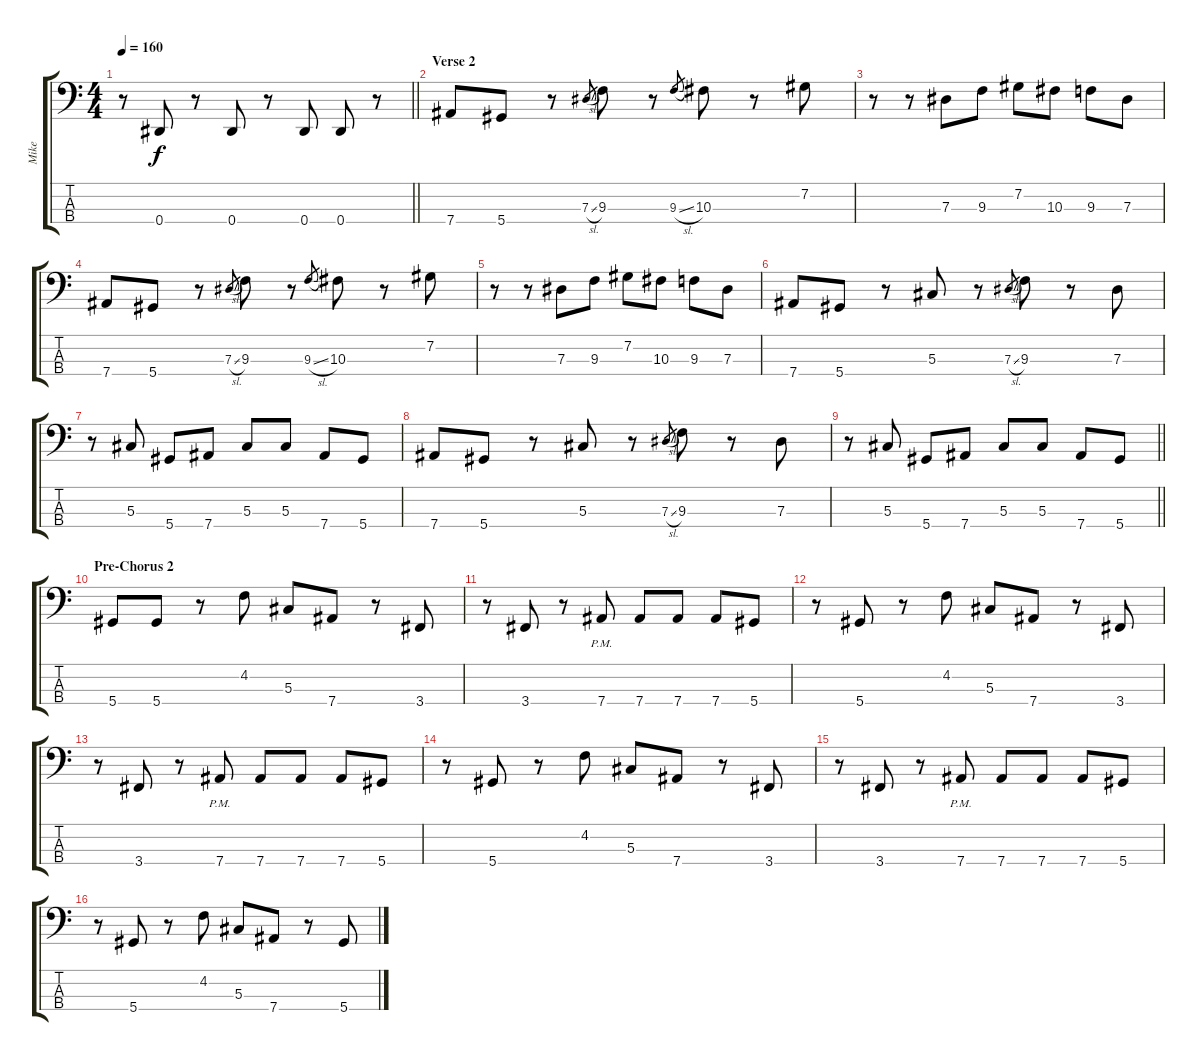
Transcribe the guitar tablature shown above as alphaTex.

\track ("Mike" "Mike") {instrument electricbassfinger}
\staff {score tabs}
\tuning (Gb2 Db2 Ab1 Eb1) {hide}
\ts (4 4)
\tempo 160
\clef f4
\barLineRight lightlight
\ks c
r.8{dy f} 0.4.8 r.8 0.4.8 r.8 0.4.8 0.4.8 r.8 |
\section ("" "Verse 2")
7.4.8 5.4.8 r.8 7.3{sl}.8{gr} 9.3.8 r.8 9.3{sl}.8{gr} 10.3.8 r.8 7.2.8 |
r.8 r.8 7.3.8 9.3.8 7.2.8 10.3.8 9.3.8 7.3.8 |
7.4.8 5.4.8 r.8 7.3{sl}.8{gr} 9.3.8 r.8 9.3{sl}.8{gr} 10.3.8 r.8 7.2.8 |
r.8 r.8 7.3.8 9.3.8 7.2.8 10.3.8 9.3.8 7.3.8 |
7.4.8 5.4.8 r.8 5.3.8 r.8 7.3{sl}.8{gr} 9.3.8 r.8 7.3.8 |
r.8 5.3.8 5.4.8 7.4.8 5.3.8 5.3.8 7.4.8 5.4.8 |
7.4.8 5.4.8 r.8 5.3.8 r.8 7.3{sl}.8{gr} 9.3.8 r.8 7.3.8 |
\barLineRight lightlight
r.8 5.3.8 5.4.8 7.4.8 5.3.8 5.3.8 7.4.8 5.4.8 |
\section ("" "Pre-Chorus 2")
5.4.8 5.4.8 r.8 4.2.8 5.3.8 7.4.8 r.8 3.4.8 |
r.8 3.4.8 r.8 7.4{pm}.8 7.4.8 7.4.8 7.4.8 5.4.8 |
r.8 5.4.8 r.8 4.2.8 5.3.8 7.4.8 r.8 3.4.8 |
r.8 3.4.8 r.8 7.4{pm}.8 7.4.8 7.4.8 7.4.8 5.4.8 |
r.8 5.4.8 r.8 4.2.8 5.3.8 7.4.8 r.8 3.4.8 |
r.8 3.4.8 r.8 7.4{pm}.8 7.4.8 7.4.8 7.4.8 5.4.8 |
r.8 5.4.8 r.8 4.2.8 5.3.8 7.4.8 r.8 5.4.8
